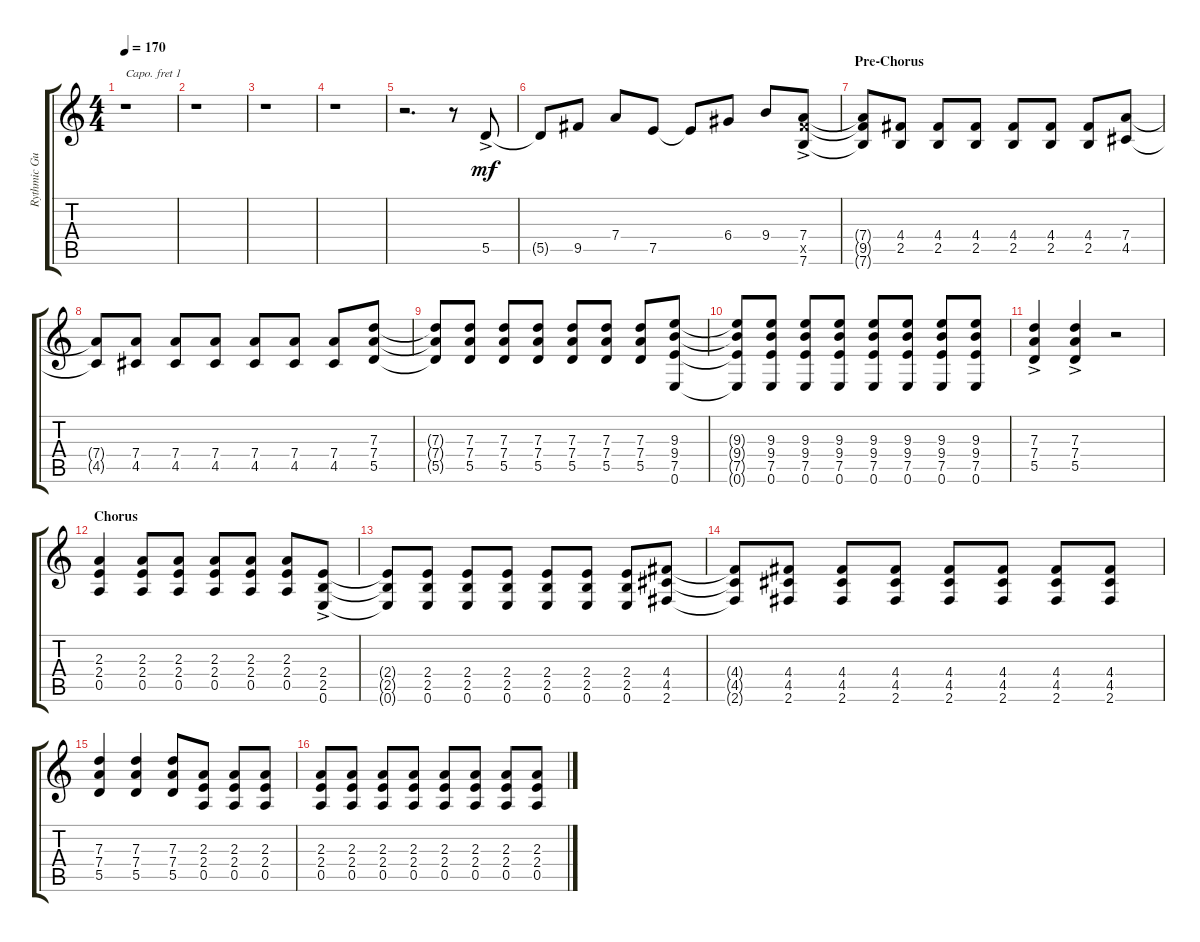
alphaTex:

\track ("Rythmic Guitar - Sébastien Lefebvre" "Rythmic Gu") {instrument overdrivenguitar}
\staff {score tabs}
\capo 1
\tuning (Eb4 Bb3 Gb3 Db3 Ab2 Eb2) {hide}
\ts (4 4)
\tempo 170
\clef g2
\ks c
r.1{dy mf} |
r.1 |
r.1 |
r.1 |
r.2{d} r.8 5.5{ac}.8 |
5.5{t}.8 9.5.8 7.4.8 7.5.8 7.5{t}.8 6.4.8 9.4.8 (7.4{ac} 9.5{ac x} 7.6{ac}).8 |
\section ("" "Pre-Chorus")
(7.4{t} 9.5{t} 7.6{t}).8 (4.4 2.5).8 (4.4 2.5).8 (4.4 2.5).8 (4.4 2.5).8 (4.4 2.5).8 (4.4 2.5).8 (7.4 4.5).8 |
(7.4{t} 4.5{t}).8 (7.4 4.5).8 (7.4 4.5).8 (7.4 4.5).8 (7.4 4.5).8 (7.4 4.5).8 (7.4 4.5).8 (7.3 7.4 5.5).8 |
(7.3{t} 7.4{t} 5.5{t}).8 (7.3 7.4 5.5).8 (7.3 7.4 5.5).8 (7.3 7.4 5.5).8 (7.3 7.4 5.5).8 (7.3 7.4 5.5).8 (7.3 7.4 5.5).8 (9.3 9.4 7.5 0.6).8 |
(9.3{t} 9.4{t} 7.5{t} 0.6{t}).8 (9.3 9.4 7.5 0.6).8 (9.3 9.4 7.5 0.6).8 (9.3 9.4 7.5 0.6).8 (9.3 9.4 7.5 0.6).8 (9.3 9.4 7.5 0.6).8 (9.3 9.4 7.5 0.6).8 (9.3 9.4 7.5 0.6).8 |
(7.3{ac} 7.4{ac} 5.5{ac}).4 (7.3{ac} 7.4{ac} 5.5{ac}).4 r.2 |
\section ("" "Chorus")
(2.3 2.4 0.5).4 (2.3 2.4 0.5).8 (2.3 2.4 0.5).8 (2.3 2.4 0.5).8 (2.3 2.4 0.5).8 (2.3 2.4 0.5).8 (2.4{ac} 2.5{ac} 0.6{ac}).8 |
(2.4{t} 2.5{t} 0.6{t}).8 (2.4 2.5 0.6).8 (2.4 2.5 0.6).8 (2.4 2.5 0.6).8 (2.4 2.5 0.6).8 (2.4 2.5 0.6).8 (2.4 2.5 0.6).8 (4.4 4.5 2.6).8 |
(4.4{t} 4.5{t} 2.6{t}).8 (4.4 4.5 2.6).8 (4.4 4.5 2.6).8 (4.4 4.5 2.6).8 (4.4 4.5 2.6).8 (4.4 4.5 2.6).8 (4.4 4.5 2.6).8 (4.4 4.5 2.6).8 |
(7.3 7.4 5.5).4 (7.3 7.4 5.5).4 (7.3 7.4 5.5).8 (2.3 2.4 0.5).8 (2.3 2.4 0.5).8 (2.3 2.4 0.5).8 |
(2.3 2.4 0.5).8 (2.3 2.4 0.5).8 (2.3 2.4 0.5).8 (2.3 2.4 0.5).8 (2.3 2.4 0.5).8 (2.3 2.4 0.5).8 (2.3 2.4 0.5).8 (2.3 2.4 0.5).8
